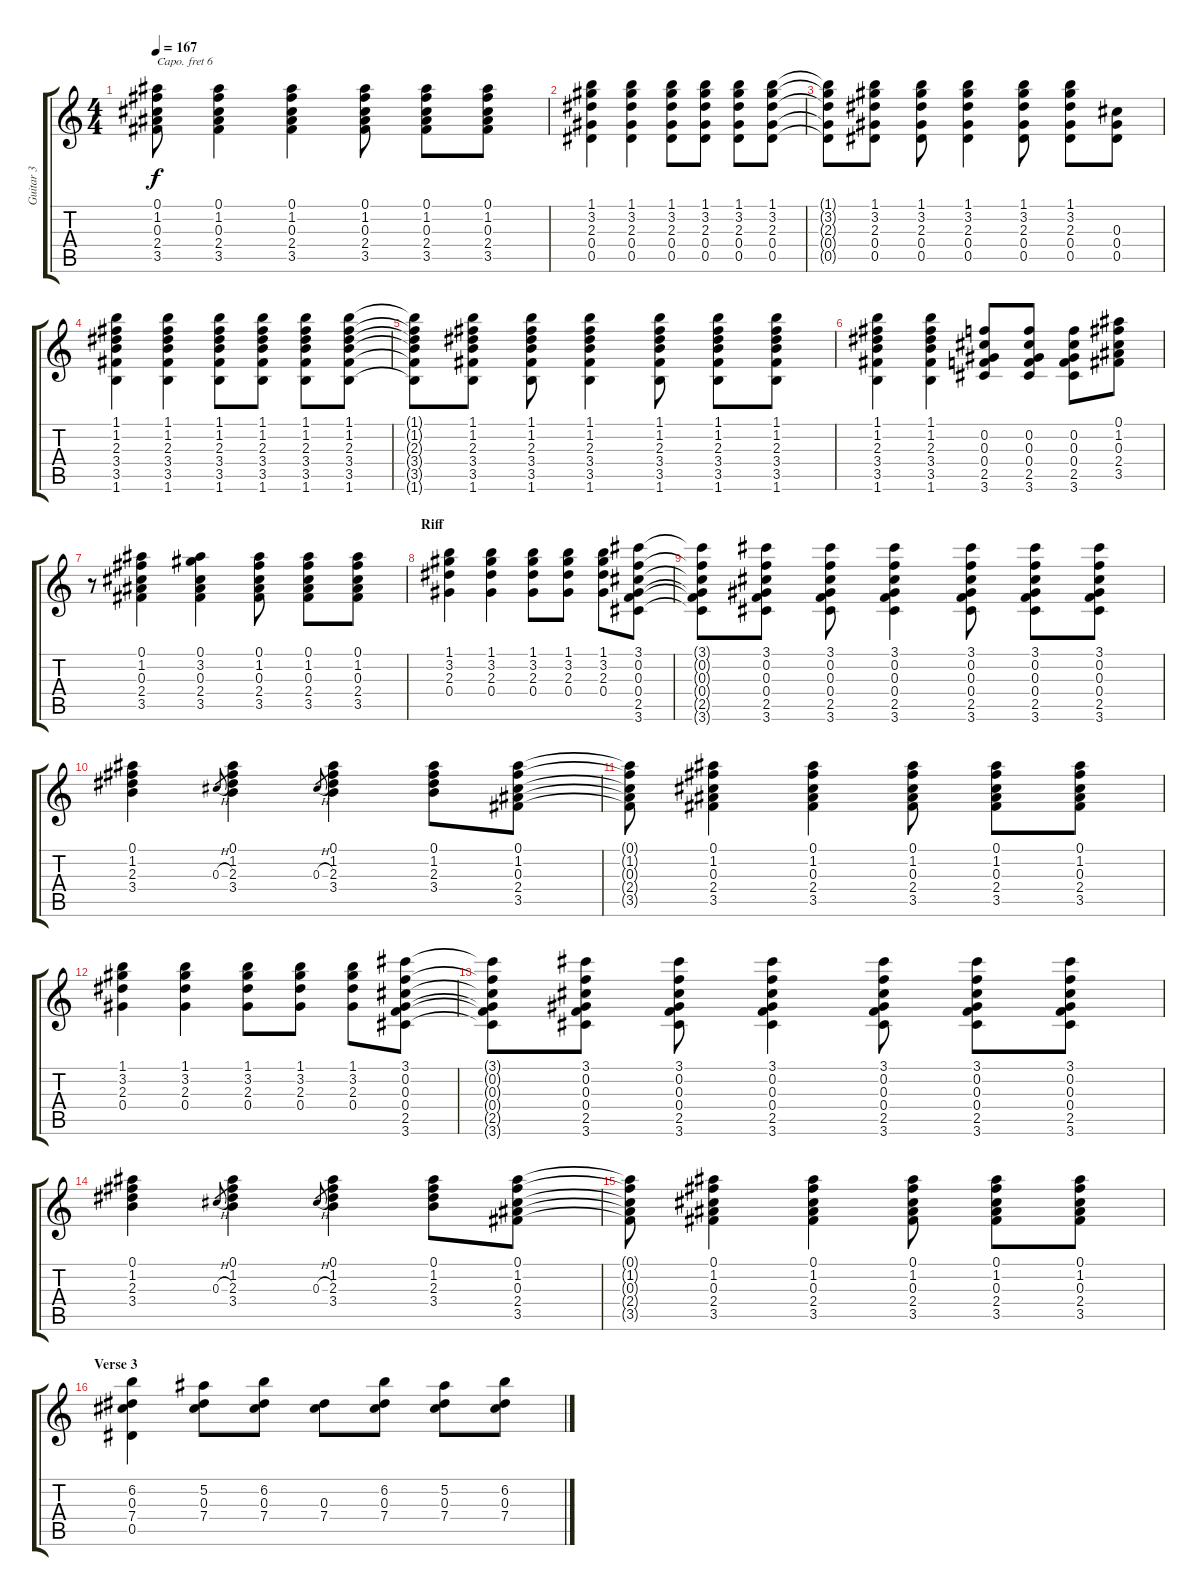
\track ("Guitar 3" "Guitar 3") {instrument overdrivenguitar}
\staff {score tabs}
\capo 6
\tuning (E4 B3 G3 D3 A2 E2) {hide}
\ts (4 4)
\tempo 167
\clef g2
\ks c
(0.1{t} 1.2{t} 0.3{t} 2.4{t} 3.5{t}).8{dy f} (0.1 1.2 0.3 2.4 3.5).4 (0.1 1.2 0.3 2.4 3.5).4 (0.1 1.2 0.3 2.4 3.5).8 (0.1 1.2 0.3 2.4 3.5).8 (0.1 1.2 0.3 2.4 3.5).8 |
(1.1 3.2 2.3 0.4 0.5).4 (1.1 3.2 2.3 0.4 0.5).4 (1.1 3.2 2.3 0.4 0.5).8 (1.1 3.2 2.3 0.4 0.5).8 (1.1 3.2 2.3 0.4 0.5).8 (1.1 3.2 2.3 0.4 0.5).8 |
(1.1{t} 3.2{t} 2.3{t} 0.4{t} 0.5{t}).8 (1.1 3.2 2.3 0.4 0.5).8 (1.1 3.2 2.3 0.4 0.5).8 (1.1 3.2 2.3 0.4 0.5).4 (1.1 3.2 2.3 0.4 0.5).8 (1.1 3.2 2.3 0.4 0.5).8 (0.3 0.4 0.5).8 |
(1.1 1.2 2.3 3.4 3.5 1.6).4 (1.1 1.2 2.3 3.4 3.5 1.6).4 (1.1 1.2 2.3 3.4 3.5 1.6).8 (1.1 1.2 2.3 3.4 3.5 1.6).8 (1.1 1.2 2.3 3.4 3.5 1.6).8 (1.1 1.2 2.3 3.4 3.5 1.6).8 |
(1.1{t} 1.2{t} 2.3{t} 3.4{t} 3.5{t} 1.6{t}).8 (1.1 1.2 2.3 3.4 3.5 1.6).8 (1.1 1.2 2.3 3.4 3.5 1.6).8 (1.1 1.2 2.3 3.4 3.5 1.6).4 (1.1 1.2 2.3 3.4 3.5 1.6).8 (1.1 1.2 2.3 3.4 3.5 1.6).8 (1.1 1.2 2.3 3.4 3.5 1.6).8 |
(1.1 1.2 2.3 3.4 3.5 1.6).4 (1.1 1.2 2.3 3.4 3.5 1.6).4 (0.2 0.3 0.4 2.5 3.6).8 (0.2 0.3 0.4 2.5 3.6).8 (0.2 0.3 0.4 2.5 3.6).8 (0.1 1.2 0.3 2.4 3.5).8 |
r.8 (0.1 1.2 0.3 2.4 3.5).4{volume 4} (0.1 3.2 0.3 2.4 3.5).4{volume 5} (0.1 1.2 0.3 2.4 3.5).8{volume 6} (0.1 1.2 0.3 2.4 3.5).8{volume 7} (0.1 1.2 0.3 2.4 3.5).8{volume 8} |
\section ("" "Riff")
(1.1 3.2 2.3 0.4).4 (1.1 3.2 2.3 0.4).4 (1.1 3.2 2.3 0.4).8 (1.1 3.2 2.3 0.4).8 (1.1 3.2 2.3 0.4).8 (3.1 0.2 0.3 0.4 2.5 3.6).8 |
(3.1{t} 0.2{t} 0.3{t} 0.4{t} 2.5{t} 3.6{t}).8 (3.1 0.2 0.3 0.4 2.5 3.6).8 (3.1 0.2 0.3 0.4 2.5 3.6).8 (3.1 0.2 0.3 0.4 2.5 3.6).4 (3.1 0.2 0.3 0.4 2.5 3.6).8 (3.1 0.2 0.3 0.4 2.5 3.6).8 (3.1 0.2 0.3 0.4 2.5 3.6).8 |
(0.1 1.2 2.3 3.4).4 0.3{h}.8{gr} (0.1 1.2 2.3 3.4).4 0.3{h}.8{gr} (0.1 1.2 2.3 3.4).4 (0.1 1.2 2.3 3.4).8 (0.1 1.2 0.3 2.4 3.5).8 |
(0.1{t} 1.2{t} 0.3{t} 2.4{t} 3.5{t}).8 (0.1 1.2 0.3 2.4 3.5).4 (0.1 1.2 0.3 2.4 3.5).4 (0.1 1.2 0.3 2.4 3.5).8 (0.1 1.2 0.3 2.4 3.5).8 (0.1 1.2 0.3 2.4 3.5).8 |
(1.1 3.2 2.3 0.4).4 (1.1 3.2 2.3 0.4).4 (1.1 3.2 2.3 0.4).8 (1.1 3.2 2.3 0.4).8 (1.1 3.2 2.3 0.4).8 (3.1 0.2 0.3 0.4 2.5 3.6).8 |
(3.1{t} 0.2{t} 0.3{t} 0.4{t} 2.5{t} 3.6{t}).8 (3.1 0.2 0.3 0.4 2.5 3.6).8 (3.1 0.2 0.3 0.4 2.5 3.6).8 (3.1 0.2 0.3 0.4 2.5 3.6).4 (3.1 0.2 0.3 0.4 2.5 3.6).8 (3.1 0.2 0.3 0.4 2.5 3.6).8 (3.1 0.2 0.3 0.4 2.5 3.6).8 |
(0.1 1.2 2.3 3.4).4 0.3{h}.8{gr} (0.1 1.2 2.3 3.4).4 0.3{h}.8{gr} (0.1 1.2 2.3 3.4).4 (0.1 1.2 2.3 3.4).8 (0.1 1.2 0.3 2.4 3.5).8 |
(0.1{t} 1.2{t} 0.3{t} 2.4{t} 3.5{t}).8 (0.1 1.2 0.3 2.4 3.5).4 (0.1 1.2 0.3 2.4 3.5).4 (0.1 1.2 0.3 2.4 3.5).8 (0.1 1.2 0.3 2.4 3.5).8 (0.1 1.2 0.3 2.4 3.5).8 |
\section ("" "Verse 3")
(6.2 0.3 7.4 0.5).4{volume 8 instrument overdrivenguitar} (5.2 0.3 7.4).8 (6.2 0.3 7.4).8 (0.3 7.4).8 (6.2 0.3 7.4).8 (5.2 0.3 7.4).8 (6.2 0.3 7.4).8
